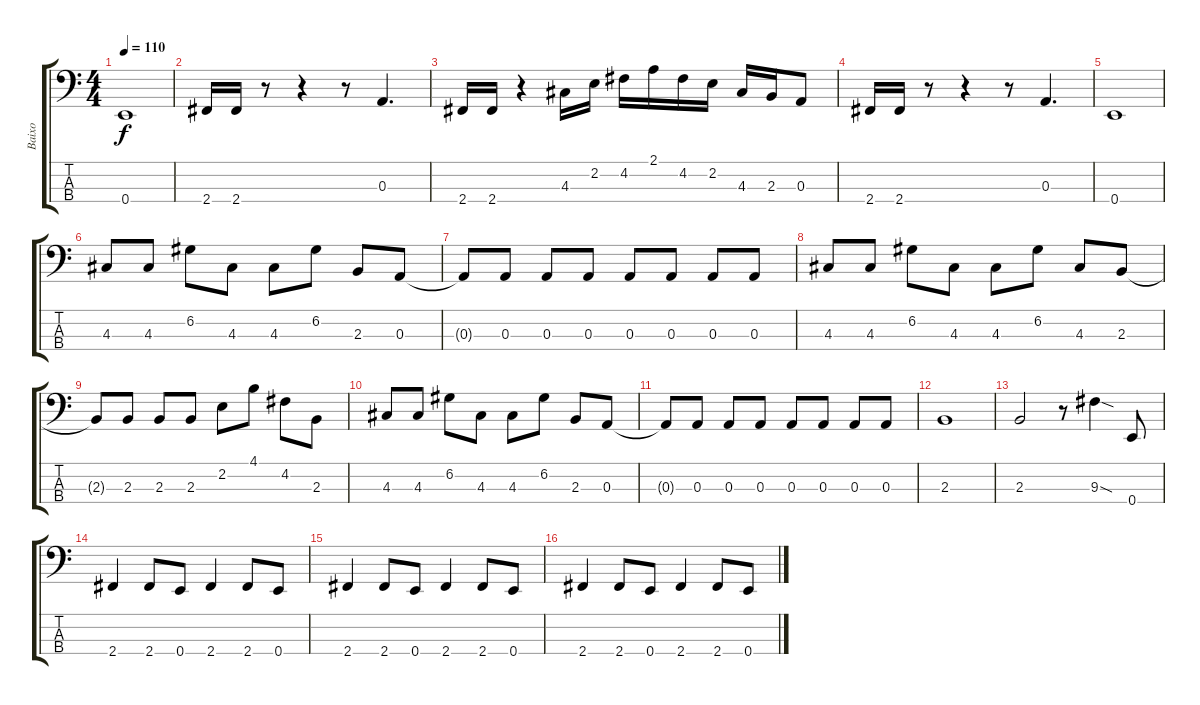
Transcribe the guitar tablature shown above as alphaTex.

\track ("Baixo" "Baixo") {instrument slapbass2}
\staff {score tabs}
\tuning (G2 D2 A1 E1) {hide}
\ts (4 4)
\tempo 110
\clef f4
\ks c
0.4.1{dy f} |
2.4.16 2.4.16 r.8 r.4 r.8 0.3.4{d} |
2.4.16 2.4.16 r.4 4.3.16 2.2.16 4.2.16 2.1.16 4.2.16 2.2.16 4.3.16 2.3.16 0.3.8 |
2.4.16 2.4.16 r.8 r.4 r.8 0.3.4{d} |
0.4.1 |
4.3.8 4.3.8 6.2.8 4.3.8 4.3.8 6.2.8 2.3.8 0.3.8 |
0.3{t}.8 0.3.8 0.3.8 0.3.8 0.3.8 0.3.8 0.3.8 0.3.8 |
4.3.8 4.3.8 6.2.8 4.3.8 4.3.8 6.2.8 4.3.8 2.3.8 |
2.3{t}.8 2.3.8 2.3.8 2.3.8 2.2.8 4.1.8 4.2.8 2.3.8 |
4.3.8 4.3.8 6.2.8 4.3.8 4.3.8 6.2.8 2.3.8 0.3.8 |
0.3{t}.8 0.3.8 0.3.8 0.3.8 0.3.8 0.3.8 0.3.8 0.3.8 |
2.3.1 |
2.3.2 r.8 9.3{sod}.4 0.4.8 |
2.4.4 2.4.8 0.4.8 2.4.4 2.4.8 0.4.8 |
2.4.4 2.4.8 0.4.8 2.4.4 2.4.8 0.4.8 |
2.4.4 2.4.8 0.4.8 2.4.4 2.4.8 0.4.8
